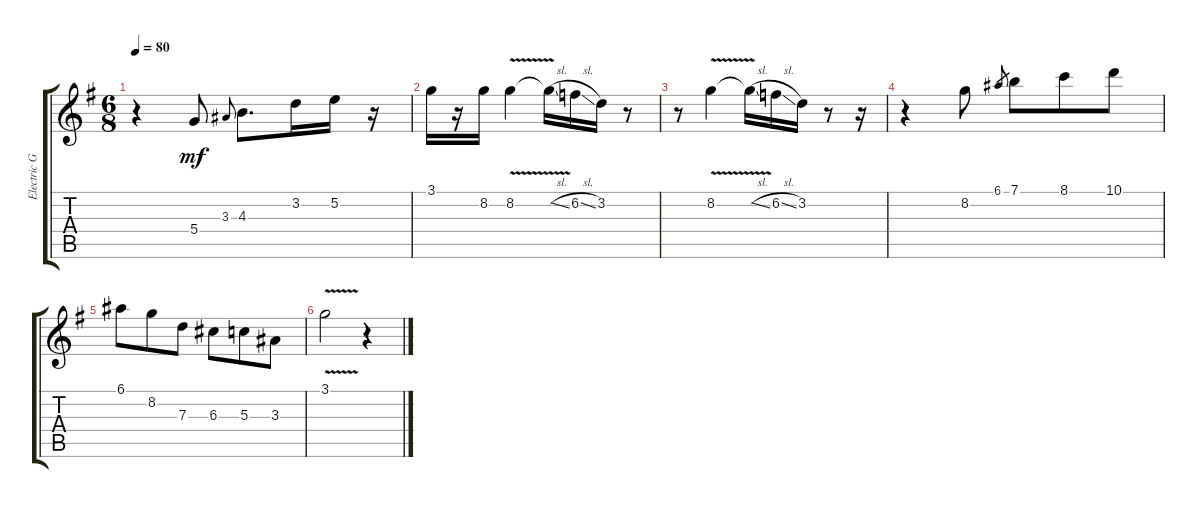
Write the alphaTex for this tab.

\track ("Electric Guitar" "Electric G") {instrument electricguitarclean}
\staff {score tabs}
\tuning (E4 B3 G3 D3 A2 E2) {hide}
\ts (6 8)
\tempo 80
\clef g2
\ks g
r.4{dy mf instrument electricguitarclean} 5.4.8 3.3.8{gr onbeat} 4.3.8{d} 3.2.16 5.2.16 r.16 |
3.1.16 r.16 8.2.16 8.2{v}.4 8.2{sl t}.16 6.2{sl}.16 3.2.16 r.8 |
r.8 8.2{v}.4 8.2{sl t}.16 6.2{sl}.16 3.2.16 r.8 r.16 |
r.4 8.2.8 6.1.8{gr} 7.1.8 8.1.8 10.1.8 |
6.1.8 8.2.8 7.3.8 6.3.8 5.3.8 3.3.8 |
3.1{v}.2 r.4
